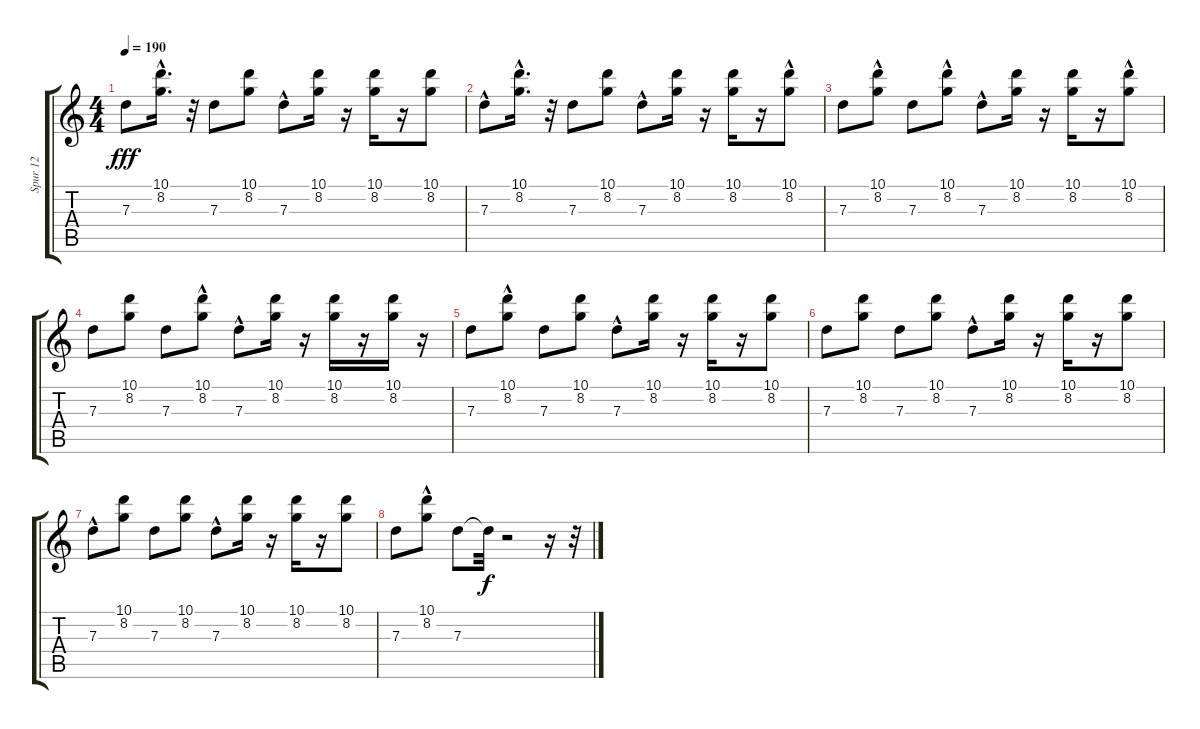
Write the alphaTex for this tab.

\track ("Spur 12" "Spur 12") {instrument electricguitarmuted}
\staff {score tabs}
\tuning (E4 B3 G3 D3 A2 E2) {hide}
\ts (4 4)
\tempo 190
\clef g2
\ks c
7.3.8{dy fff} (10.1{hac} 8.2{hac}).16{d} r.32 7.3.8 (10.1 8.2).8 7.3{hac}.8 (10.1 8.2).16 r.16 (10.1 8.2).16 r.16 (10.1 8.2).8 |
7.3{hac}.8 (10.1{hac} 8.2{hac}).16{d} r.32 7.3.8 (10.1 8.2).8 7.3{hac}.8 (10.1 8.2).16 r.16 (10.1 8.2).16 r.16 (10.1{hac} 8.2).8 |
7.3.8 (10.1{hac} 8.2).8 7.3.8 (10.1{hac} 8.2).8 7.3{hac}.8 (10.1 8.2).16 r.16 (10.1 8.2).16 r.16 (10.1 8.2{hac}).8 |
7.3.8 (10.1 8.2).8 7.3.8 (10.1{hac} 8.2).8 7.3{hac}.8 (10.1 8.2).16 r.16 (10.1 8.2).16 r.16 (10.1 8.2).16 r.16 |
7.3.8 (10.1{hac} 8.2).8 7.3.8 (10.1 8.2).8 7.3{hac}.8 (10.1 8.2).16 r.16 (10.1 8.2).16 r.16 (10.1 8.2).8 |
7.3.8 (10.1 8.2).8 7.3.8 (10.1 8.2).8 7.3{hac}.8 (10.1 8.2).16 r.16 (10.1 8.2).16 r.16 (10.1 8.2).8 |
7.3{hac}.8 (10.1 8.2).8 7.3.8 (10.1 8.2).8 7.3{hac}.8 (10.1 8.2).16 r.16 (10.1 8.2).16 r.16 (10.1 8.2).8 |
7.3.8 (10.1{hac} 8.2).8 7.3.8 7.3{t}.32{dy f} r.2 r.16 r.32
